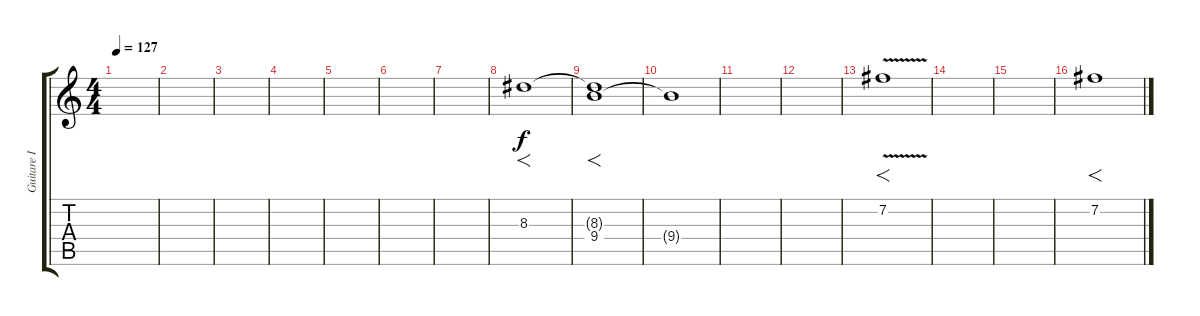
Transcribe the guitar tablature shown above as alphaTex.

\track ("Guitare I" "Guitare I") {instrument electricguitarjazz}
\staff {score tabs}
\tuning (E4 B3 G3 D3 A2 E2) {hide}
\ts (4 4)
\tempo 127
\clef g2
\ks c
|
|
|
|
|
|
|
8.3.1{f balance 16 instrument distortionguitar} |
(8.3{t} 9.4).1{f} |
9.4{t}.1 |
|
|
7.2{v}.1{f} |
|
|
7.2.1{f}
